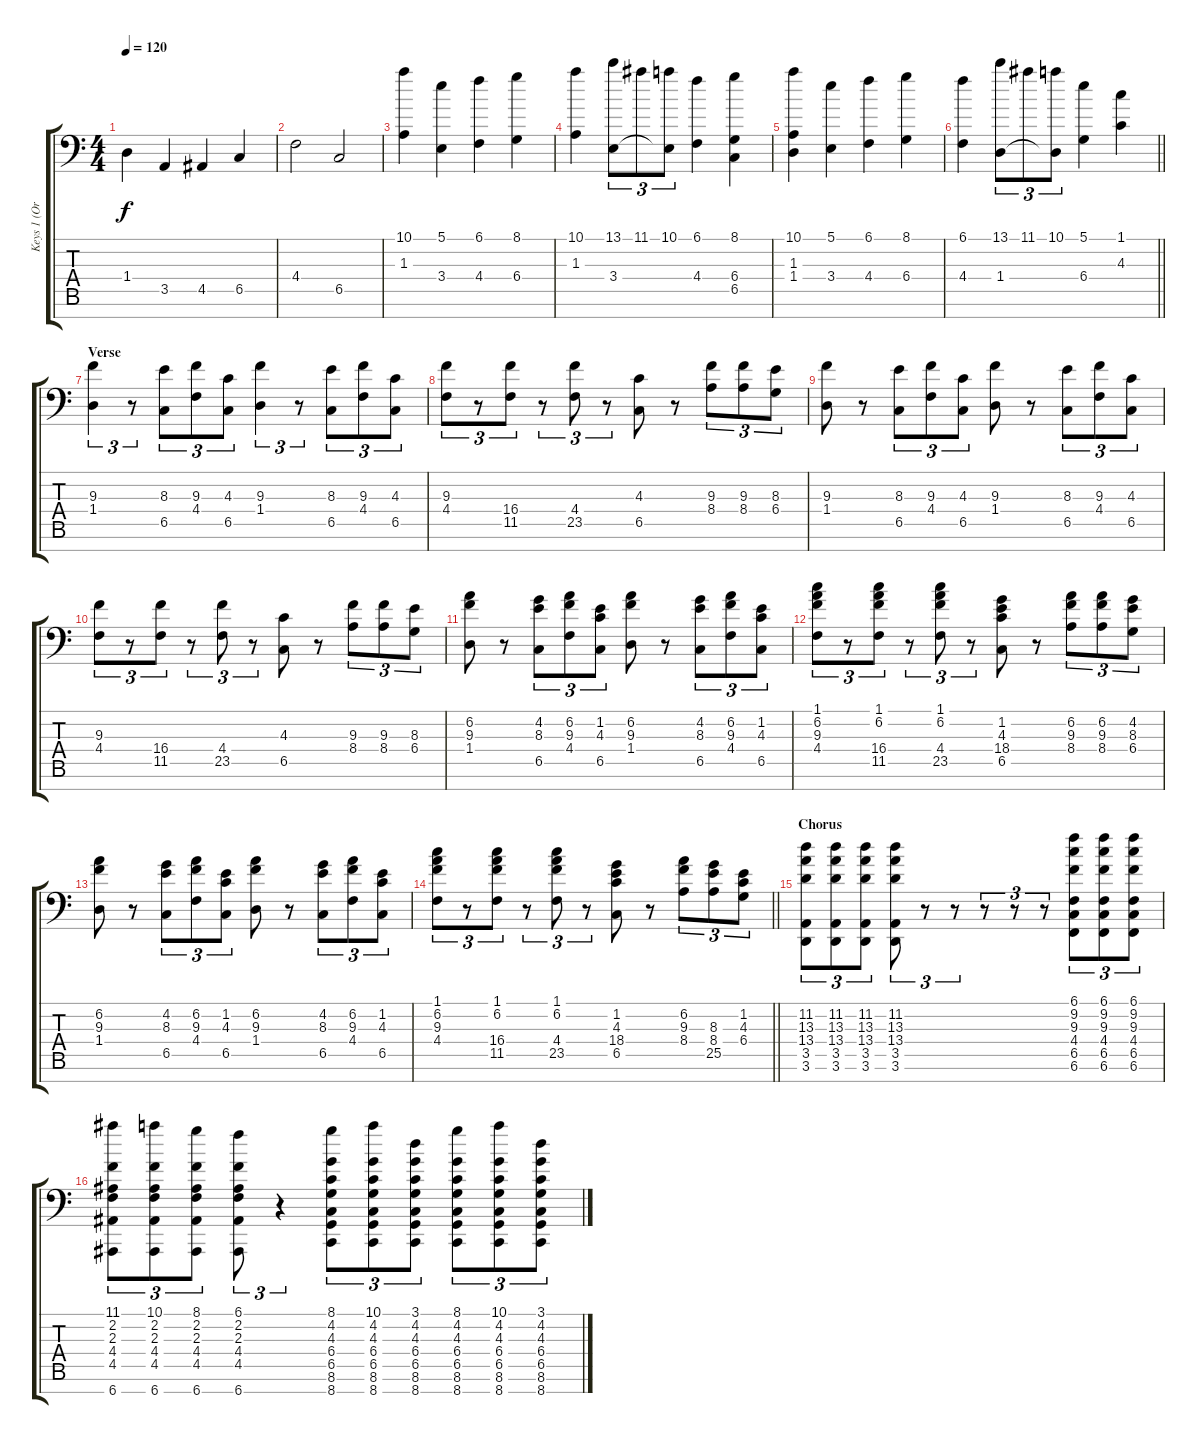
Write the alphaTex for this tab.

\track ("Keys 1 (Orchestra)" "Keys 1 (Or") {instrument stringensemble1}
\staff {score tabs}
\tuning (B4 Eb4 Ab3 Db3 Gb2 B1 E1) {hide}
\ts (4 4)
\tempo 120
\clef f4
\ks c
1.4.4{dy f} 3.5.4 4.5.4 6.5.4 |
4.4.2 6.5.2 |
(10.1 1.3).4 (5.1 3.4).4 (6.1 4.4).4 (8.1 6.4).4 |
(10.1 1.3).4 (13.1 3.4).8{tu (3 2)} 11.1.8{tu (3 2)} (10.1 3.4{t}).8{tu (3 2)} (6.1 4.4).4 (8.1 6.4 6.5).4 |
(10.1 1.3 1.4).4 (5.1 3.4).4 (6.1 4.4).4 (8.1 6.4).4 |
\barLineRight lightlight
(6.1 4.4).4 (13.1 1.4).8{tu (3 2)} 11.1.8{tu (3 2)} (10.1 1.4{t}).8{tu (3 2)} (5.1 6.4).4 (1.1 4.3).4 |
\section ("" "Verse")
(9.3 1.4).4{tu (3 2)} r.8{tu (3 2)} (8.3 6.5).8{tu (3 2)} (9.3 4.4).8{tu (3 2)} (4.3 6.5).8{tu (3 2)} (9.3 1.4).4{tu (3 2)} r.8{tu (3 2)} (8.3 6.5).8{tu (3 2)} (9.3 4.4).8{tu (3 2)} (4.3 6.5).8{tu (3 2)} |
(9.3 4.4).8{tu (3 2)} r.8{tu (3 2)} (16.4 11.5).8{tu (3 2)} r.8{tu (3 2)} (4.4 23.5).8{tu (3 2)} r.8{tu (3 2)} (4.3 6.5).8 r.8 (9.3 8.4).8{tu (3 2)} (9.3 8.4).8{tu (3 2)} (8.3 6.4).8{tu (3 2)} |
(9.3 1.4).8 r.8 (8.3 6.5).8{tu (3 2)} (9.3 4.4).8{tu (3 2)} (4.3 6.5).8{tu (3 2)} (9.3 1.4).8 r.8 (8.3 6.5).8{tu (3 2)} (9.3 4.4).8{tu (3 2)} (4.3 6.5).8{tu (3 2)} |
(9.3 4.4).8{tu (3 2)} r.8{tu (3 2)} (16.4 11.5).8{tu (3 2)} r.8{tu (3 2)} (4.4 23.5).8{tu (3 2)} r.8{tu (3 2)} (4.3 6.5).8 r.8 (9.3 8.4).8{tu (3 2)} (9.3 8.4).8{tu (3 2)} (8.3 6.4).8{tu (3 2)} |
(6.2 9.3 1.4).8 r.8 (4.2 8.3 6.5).8{tu (3 2)} (6.2 9.3 4.4).8{tu (3 2)} (1.2 4.3 6.5).8{tu (3 2)} (6.2 9.3 1.4).8 r.8 (4.2 8.3 6.5).8{tu (3 2)} (6.2 9.3 4.4).8{tu (3 2)} (1.2 4.3 6.5).8{tu (3 2)} |
(1.1 6.2 9.3 4.4).8{tu (3 2)} r.8{tu (3 2)} (1.1 6.2 16.4 11.5).8{tu (3 2)} r.8{tu (3 2)} (1.1 6.2 4.4 23.5).8{tu (3 2)} r.8{tu (3 2)} (1.2 4.3 18.4 6.5).8 r.8 (6.2 9.3 8.4).8{tu (3 2)} (6.2 9.3 8.4).8{tu (3 2)} (4.2 8.3 6.4).8{tu (3 2)} |
(6.2 9.3 1.4).8 r.8 (4.2 8.3 6.5).8{tu (3 2)} (6.2 9.3 4.4).8{tu (3 2)} (1.2 4.3 6.5).8{tu (3 2)} (6.2 9.3 1.4).8 r.8 (4.2 8.3 6.5).8{tu (3 2)} (6.2 9.3 4.4).8{tu (3 2)} (1.2 4.3 6.5).8{tu (3 2)} |
\barLineRight lightlight
(1.1 6.2 9.3 4.4).8{tu (3 2)} r.8{tu (3 2)} (1.1 6.2 16.4 11.5).8{tu (3 2)} r.8{tu (3 2)} (1.1 6.2 4.4 23.5).8{tu (3 2)} r.8{tu (3 2)} (1.2 4.3 18.4 6.5).8 r.8 (6.2 9.3 8.4).8{tu (3 2)} (8.3 8.4 25.5).8{tu (3 2)} (1.2 4.3 6.4).8{tu (3 2)} |
\section ("" "Chorus")
(11.2 13.3 13.4 3.5 3.6).8{tu (3 2)} (11.2 13.3 13.4 3.5 3.6).8{tu (3 2)} (11.2 13.3 13.4 3.5 3.6).8{tu (3 2)} (11.2 13.3 13.4 3.5 3.6).8{tu (3 2)} r.8{tu (3 2)} r.8{tu (3 2)} r.8{tu (3 2)} r.8{tu (3 2)} r.8{tu (3 2)} (6.1 9.2 9.3 4.4 6.5 6.6).8{tu (3 2)} (6.1 9.2 9.3 4.4 6.5 6.6).8{tu (3 2)} (6.1 9.2 9.3 4.4 6.5 6.6).8{tu (3 2)} |
(11.1 2.2 2.3 4.4 4.5 6.7).8{tu (3 2)} (10.1 2.2 2.3 4.4 4.5 6.7).8{tu (3 2)} (8.1 2.2 2.3 4.4 4.5 6.7).8{tu (3 2)} (6.1 2.2 2.3 4.4 4.5 6.7).8{tu (3 2)} r.4{tu (3 2)} (8.1 4.2 4.3 6.4 6.5 8.6 8.7).8{tu (3 2)} (10.1 4.2 4.3 6.4 6.5 8.6 8.7).8{tu (3 2)} (3.1 4.2 4.3 6.4 6.5 8.6 8.7).8{tu (3 2)} (8.1 4.2 4.3 6.4 6.5 8.6 8.7).8{tu (3 2)} (10.1 4.2 4.3 6.4 6.5 8.6 8.7).8{tu (3 2)} (3.1 4.2 4.3 6.4 6.5 8.6 8.7).8{tu (3 2)}
